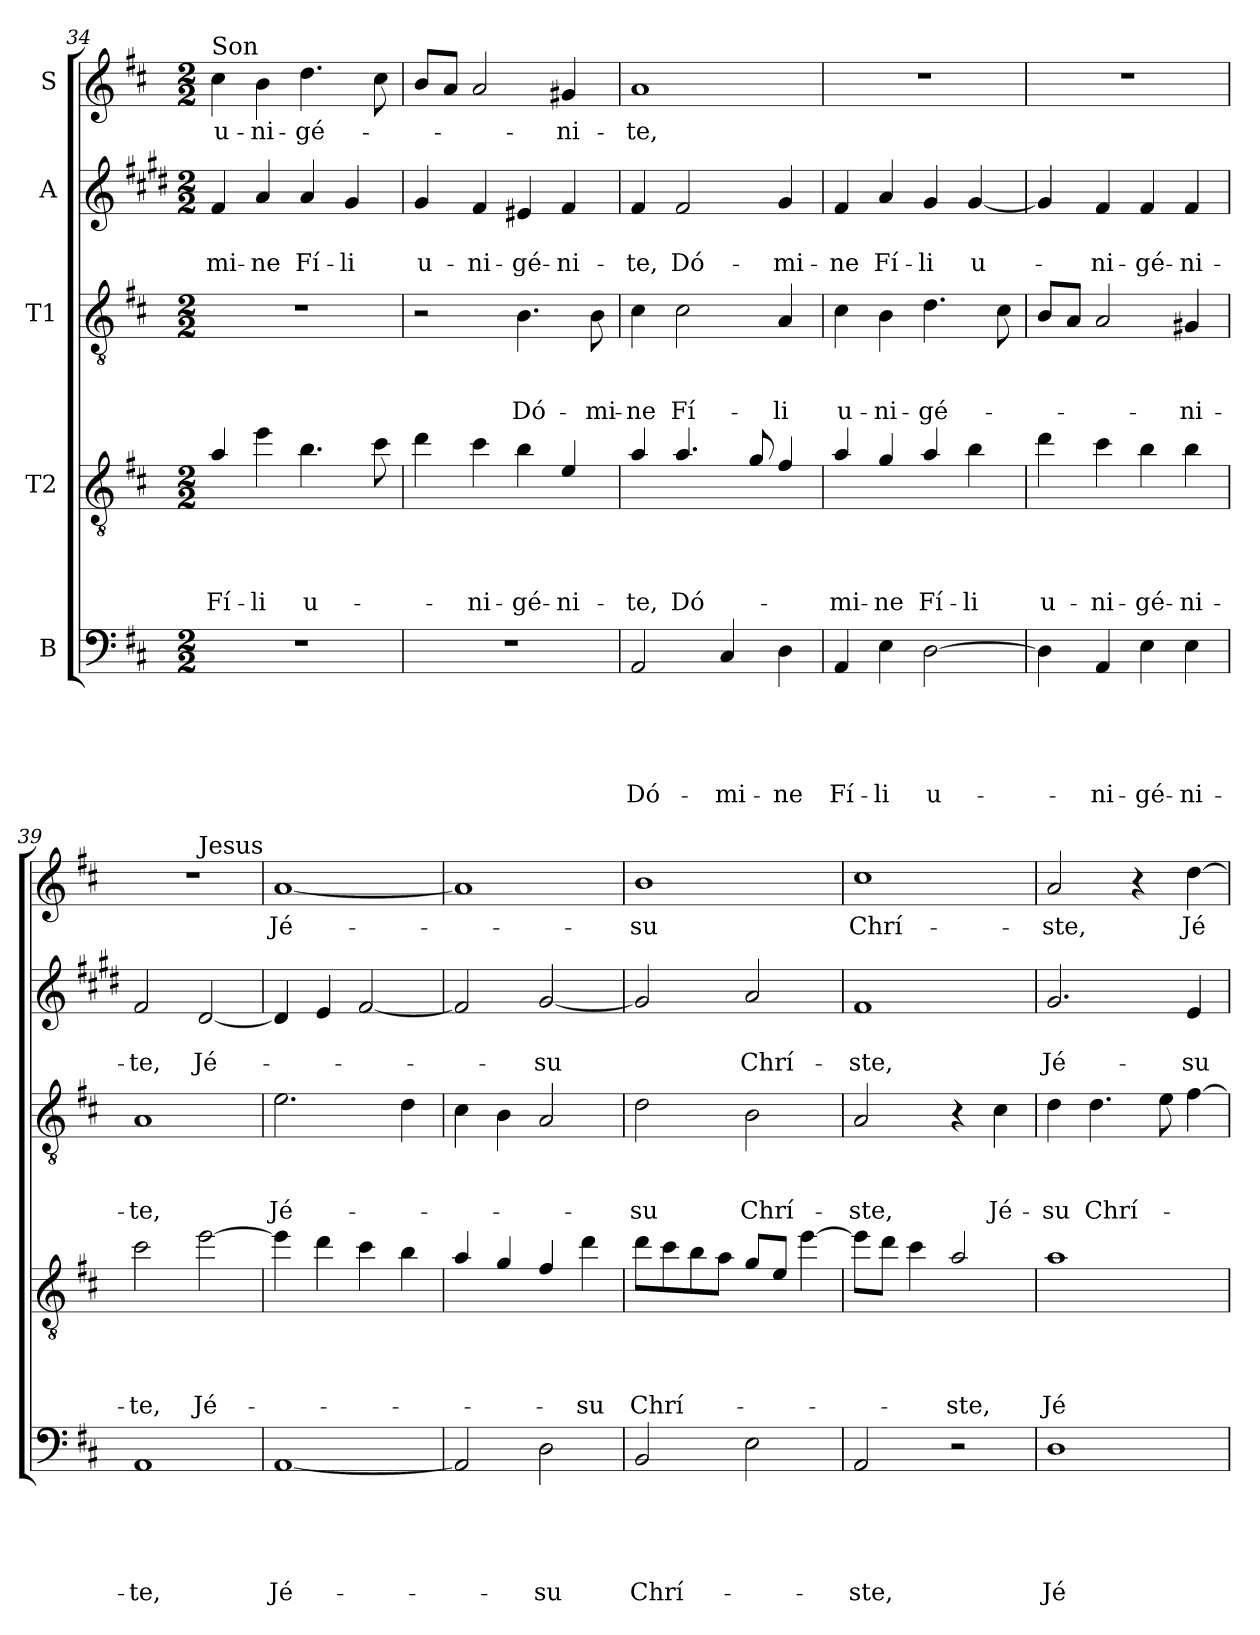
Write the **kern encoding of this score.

**kern	**text	**text	**text	**text	**text	**kern	**text	**text	**text	**text	**kern	**text	**text	**text	**kern	**text	**text	**kern	**text
*part5	*part5	*part5	*part5	*part5	*part5	*part4	*part4	*part4	*part4	*part4	*part3	*part3	*part3	*part3	*part2	*part2	*part2	*part1	*part1
*staff5	*staff5	*staff5	*staff5	*staff5	*staff5	*staff4	*staff4	*staff4	*staff4	*staff4	*staff3	*staff3	*staff3	*staff3	*staff2	*staff2	*staff2	*staff1	*staff1
*I"B	*	*	*	*	*	*I"T2	*	*	*	*	*I"T1	*	*	*	*I"A	*	*	*I"S	*
*clefF4	*	*	*	*	*	*clefGv2	*	*	*	*	*clefGv2	*	*	*	*clefG2	*	*	*clefG2	*
*	*	*	*	*	*	*ITrd8c14	*	*	*	*	*	*	*	*	*ITrd1c2	*	*	*	*
*k[f#c#]	*	*	*	*	*	*k[f#c#]	*	*	*	*	*k[f#c#]	*	*	*	*k[f#c#]	*	*	*k[f#c#]	*
*D:	*	*	*	*	*	*D:	*	*	*	*	*D:	*	*	*	*D:	*	*	*D:	*
*M2/2	*	*	*	*	*	*M2/2	*	*	*	*	*M2/2	*	*	*	*M2/2	*	*	*M2/2	*
=34	=34	=34	=34	=34	=34	=34	=34	=34	=34	=34	=34	=34	=34	=34	=34	=34	=34	=34	=34
!	!	!	!	!	!	!	!	!	!	!	!	!	!	!	!	!	!	!LO:TX:a:t=Son	!
!	!	!	!	!	!	!	!	!	!	!LO:LY:b	!	!	!	!	!	!	!LO:LY:b	!	!LO:LY:b
1r	.	.	.	.	.	4A/	.	.	.	Fí-	1r	.	.	.	4e/	.	-mi-	4cc#\	u-
!	!	!	!	!	!	!	!	!	!	!LO:LY:b	!	!	!	!	!	!	!LO:LY:b	!	!LO:LY:b
.	.	.	.	.	.	4e\	.	.	.	-li	.	.	.	.	4g/	.	-ne	4b\	-ni-
!	!	!	!	!	!	!	!	!	!	!LO:LY:b	!	!	!	!	!	!	!LO:LY:b	!	!LO:LY:b
.	.	.	.	.	.	4.B\	.	.	.	u-	.	.	.	.	4g/	.	Fí-	4.dd\	-gé-
!	!	!	!	!	!	!	!	!	!	!	!	!	!	!	!	!	!LO:LY:b	!	!
.	.	.	.	.	.	.	.	.	.	.	.	.	.	.	4f#/	.	-li	.	.
.	.	.	.	.	.	8c#\	.	.	.	.	.	.	.	.	.	.	.	8cc#\	.
=35	=35	=35	=35	=35	=35	=35	=35	=35	=35	=35	=35	=35	=35	=35	=35	=35	=35	=35	=35
!	!	!	!	!	!	!	!	!	!	!	!	!	!	!	!	!	!LO:LY:b	!	!
1r	.	.	.	.	.	4d\	.	.	.	.	2r	.	.	.	4f#/	.	u-	8b/L	.
.	.	.	.	.	.	.	.	.	.	.	.	.	.	.	.	.	.	8a/J	.
!	!	!	!	!	!	!	!	!	!	!LO:LY:b	!	!	!	!	!	!	!LO:LY:b	!	!
.	.	.	.	.	.	4c#\	.	.	.	-ni-	.	.	.	.	4e/	.	-ni-	2a/	.
!	!	!	!	!	!	!	!	!	!	!LO:LY:b	!	!	!	!LO:LY:b	!	!	!LO:LY:b	!	!
.	.	.	.	.	.	4B\	.	.	.	-gé-	4.B\	.	.	Dó-	4d#X/	.	-gé-	.	.
!	!	!	!	!	!	!	!	!	!	!LO:LY:b	!	!	!	!	!	!	!LO:LY:b	!	!LO:LY:b
.	.	.	.	.	.	4E/	.	.	.	-ni-	.	.	.	.	4e/	.	-ni-	4g#/	-ni-
!	!	!	!	!	!	!	!	!	!	!	!	!	!	!LO:LY:b	!	!	!	!	!
.	.	.	.	.	.	.	.	.	.	.	8B\	.	.	-mi-	.	.	.	.	.
!!LO:PB:g=z
=36	=36	=36	=36	=36	=36	=36	=36	=36	=36	=36	=36	=36	=36	=36	=36	=36	=36	=36	=36
!	!	!	!	!	!LO:LY:b	!	!	!	!	!LO:LY:b	!	!	!	!LO:LY:b	!	!	!LO:LY:b	!	!LO:LY:b
2AA/	.	.	.	.	Dó-	4A/	.	.	.	-te,	4c#\	.	.	-ne	4e/	.	-te,	1a	-te,
!	!	!	!	!	!	!	!	!	!	!LO:LY:b	!	!	!	!LO:LY:b	!	!	!LO:LY:b	!	!
.	.	.	.	.	.	4.A/	.	.	.	Dó-	2c#\	.	.	Fí-	2e/	.	Dó-	.	.
!	!	!	!	!	!LO:LY:b	!	!	!	!	!	!	!	!	!	!	!	!	!	!
4C#/	.	.	.	.	-mi-	.	.	.	.	.	.	.	.	.	.	.	.	.	.
.	.	.	.	.	.	8G/	.	.	.	.	.	.	.	.	.	.	.	.	.
!	!	!	!	!	!LO:LY:b	!	!	!	!	!	!	!	!	!LO:LY:b	!	!	!LO:LY:b	!	!
4D\	.	.	.	.	-ne	4F#/	.	.	.	.	4A/	.	.	-li	4f#/	.	-mi-	.	.
=37	=37	=37	=37	=37	=37	=37	=37	=37	=37	=37	=37	=37	=37	=37	=37	=37	=37	=37	=37
!	!	!	!	!	!LO:LY:b	!	!	!	!	!LO:LY:b	!	!	!	!LO:LY:b	!	!	!LO:LY:b	!	!
4AA/	.	.	.	.	Fí-	4A/	.	.	.	-mi-	4c#\	.	.	u-	4e/	.	-ne	1r	.
!	!	!	!	!	!LO:LY:b	!	!	!	!	!LO:LY:b	!	!	!	!LO:LY:b	!	!	!LO:LY:b	!	!
4E\	.	.	.	.	-li	4G/	.	.	.	-ne	4B\	.	.	-ni-	4g/	.	Fí-	.	.
!	!	!	!	!	!LO:LY:b	!	!	!	!	!LO:LY:b	!	!	!	!LO:LY:b	!	!	!LO:LY:b	!	!
[2D\	.	.	.	.	u-	4A/	.	.	.	Fí-	4.d\	.	.	-gé-	4f#/	.	-li	.	.
!	!	!	!	!	!	!	!	!	!	!LO:LY:b	!	!	!	!	!	!	!LO:LY:b	!	!
.	.	.	.	.	.	4B\	.	.	.	-li	.	.	.	.	[4f#/	.	u-	.	.
.	.	.	.	.	.	.	.	.	.	.	8c#\	.	.	.	.	.	.	.	.
=38	=38	=38	=38	=38	=38	=38	=38	=38	=38	=38	=38	=38	=38	=38	=38	=38	=38	=38	=38
!	!	!	!	!	!	!	!	!	!	!LO:LY:b	!	!	!	!	!	!	!	!	!
4D\]	.	.	.	.	.	4d\	.	.	.	u-	8B/L	.	.	.	4f#/]	.	.	1r	.
.	.	.	.	.	.	.	.	.	.	.	8A/J	.	.	.	.	.	.	.	.
!	!	!	!	!	!LO:LY:b	!	!	!	!	!LO:LY:b	!	!	!	!	!	!	!LO:LY:b	!	!
4AA/	.	.	.	.	-ni-	4c#\	.	.	.	-ni-	2A/	.	.	.	4e/	.	-ni-	.	.
!	!	!	!	!	!LO:LY:b	!	!	!	!	!LO:LY:b	!	!	!	!	!	!	!LO:LY:b	!	!
4E\	.	.	.	.	-gé-	4B\	.	.	.	-gé-	.	.	.	.	4e/	.	-gé-	.	.
!	!	!	!	!	!LO:LY:b	!	!	!	!	!LO:LY:b	!	!	!	!LO:LY:b	!	!	!LO:LY:b	!	!
4E\	.	.	.	.	-ni-	4B\	.	.	.	-ni-	4G#/	.	.	-ni-	4e/	.	-ni-	.	.
=39	=39	=39	=39	=39	=39	=39	=39	=39	=39	=39	=39	=39	=39	=39	=39	=39	=39	=39	=39
!	!	!	!	!	!LO:LY:b	!	!	!	!	!LO:LY:b	!	!	!	!LO:LY:b	!	!	!LO:LY:b	!	!
*	*	*	*	*	*	*	*	*	*	*	*	*	*	*	*	*	*	*^	*
1AA	.	.	.	.	-te,	2c#\	.	.	.	-te,	1A	.	.	-te,	2e/	.	-te,	1r	2ryy	.
!	!	!	!	!	!	!	!	!	!	!	!	!	!	!	!	!	!	!	!LO:TX:a:t=Jesus	!
!	!	!	!	!	!	!	!	!	!	!LO:LY:b	!	!	!	!	!	!	!LO:LY:b	!	!	!
.	.	.	.	.	.	[2e\	.	.	.	Jé-	.	.	.	.	[2c#/	.	Jé-	.	2ryy	.
=40	=40	=40	=40	=40	=40	=40	=40	=40	=40	=40	=40	=40	=40	=40	=40	=40	=40	=40	=40	=40
!	!	!	!	!	!	!	!	!	!	!	!	!	!	!	!	!	!	!LO:TX:a:t=Christ.	!	!
!	!	!	!	!	!LO:LY:b	!	!	!	!	!	!	!	!	!LO:LY:b	!	!	!	!	!	!LO:LY:b
*	*	*	*	*	*	*	*	*	*	*	*	*	*	*	*	*	*	*v	*v	*
[1AA	.	.	.	.	Jé-	4e\]	.	.	.	.	2.e\	.	.	Jé-	4c#/]	.	.	[1a	Jé-
.	.	.	.	.	.	4d\	.	.	.	.	.	.	.	.	4d/	.	.	.	.
.	.	.	.	.	.	4c#\	.	.	.	.	.	.	.	.	[2e/	.	.	.	.
.	.	.	.	.	.	4B\	.	.	.	.	4d\	.	.	.	.	.	.	.	.
=41	=41	=41	=41	=41	=41	=41	=41	=41	=41	=41	=41	=41	=41	=41	=41	=41	=41	=41	=41
2AA/]	.	.	.	.	.	4A/	.	.	.	.	4c#\	.	.	.	2e/]	.	.	1a]	.
.	.	.	.	.	.	4G/	.	.	.	.	4B\	.	.	.	.	.	.	.	.
!	!	!	!	!	!LO:LY:b	!	!	!	!	!	!	!	!	!	!	!	!LO:LY:b	!	!
2D\	.	.	.	.	-su	4F#/	.	.	.	.	2A/	.	.	.	[2f#/	.	-su	.	.
!	!	!	!	!	!	!	!	!	!	!LO:LY:b	!	!	!	!	!	!	!	!	!
.	.	.	.	.	.	4d\	.	.	.	-su	.	.	.	.	.	.	.	.	.
!!LO:LB:g=z
=42	=42	=42	=42	=42	=42	=42	=42	=42	=42	=42	=42	=42	=42	=42	=42	=42	=42	=42	=42
!	!	!	!	!	!LO:LY:b	!	!	!	!	!LO:LY:b	!	!	!	!LO:LY:b	!	!	!	!	!LO:LY:b
2BB/	.	.	.	.	Chrí-	8d\L	.	.	.	Chrí-	2d\	.	.	-su	2f#/]	.	.	1b	-su
.	.	.	.	.	.	8c#\	.	.	.	.	.	.	.	.	.	.	.	.	.
.	.	.	.	.	.	8B\	.	.	.	.	.	.	.	.	.	.	.	.	.
.	.	.	.	.	.	8A\J	.	.	.	.	.	.	.	.	.	.	.	.	.
!	!	!	!	!	!	!	!	!	!	!	!	!	!	!LO:LY:b	!	!	!LO:LY:b	!	!
2E\	.	.	.	.	.	8G/L	.	.	.	.	2B\	.	.	Chrí-	2g/	.	Chrí-	.	.
.	.	.	.	.	.	8E/J	.	.	.	.	.	.	.	.	.	.	.	.	.
.	.	.	.	.	.	[4e\	.	.	.	.	.	.	.	.	.	.	.	.	.
=43	=43	=43	=43	=43	=43	=43	=43	=43	=43	=43	=43	=43	=43	=43	=43	=43	=43	=43	=43
!	!	!	!	!	!LO:LY:b	!	!	!	!	!	!	!	!	!LO:LY:b	!	!	!LO:LY:b	!	!LO:LY:b
2AA/	.	.	.	.	-ste,	8e\L]	.	.	.	.	2A/	.	.	-ste,	1e	.	-ste,	1cc#	Chrí-
.	.	.	.	.	.	8d\J	.	.	.	.	.	.	.	.	.	.	.	.	.
.	.	.	.	.	.	4c#\	.	.	.	.	.	.	.	.	.	.	.	.	.
!	!	!	!	!	!	!	!	!	!	!LO:LY:b	!	!	!	!	!	!	!	!	!
2r	.	.	.	.	.	2A/	.	.	.	-ste,	4r	.	.	.	.	.	.	.	.
!	!	!	!	!	!	!	!	!	!	!	!	!	!	!LO:LY:b	!	!	!	!	!
.	.	.	.	.	.	.	.	.	.	.	4c#\	.	.	Jé-	.	.	.	.	.
=44	=44	=44	=44	=44	=44	=44	=44	=44	=44	=44	=44	=44	=44	=44	=44	=44	=44	=44	=44
!	!	!	!	!	!LO:LY:b	!	!	!	!	!LO:LY:b	!	!	!	!LO:LY:b	!	!	!LO:LY:b	!	!LO:LY:b
1D	.	.	.	.	Jé-	1A	.	.	.	Jé-	4d\	.	.	-su	2.f#/	.	Jé-	2a/	-ste,
!	!	!	!	!	!	!	!	!	!	!	!	!	!	!LO:LY:b	!	!	!	!	!
.	.	.	.	.	.	.	.	.	.	.	4.d\	.	.	Chrí-	.	.	.	.	.
.	.	.	.	.	.	.	.	.	.	.	.	.	.	.	.	.	.	4r	.
.	.	.	.	.	.	.	.	.	.	.	8e\	.	.	.	.	.	.	.	.
!	!	!	!	!	!	!	!	!	!	!	!	!	!	!	!	!	!LO:LY:b	!	!LO:LY:b
.	.	.	.	.	.	.	.	.	.	.	[4f#\	.	.	.	4d/	.	-su	[4dd\	Jé-
=	=	=	=	=	=	=	=	=	=	=	=	=	=	=	=	=	=	=	=
*-	*-	*-	*-	*-	*-	*-	*-	*-	*-	*-	*-	*-	*-	*-	*-	*-	*-	*-	*-
